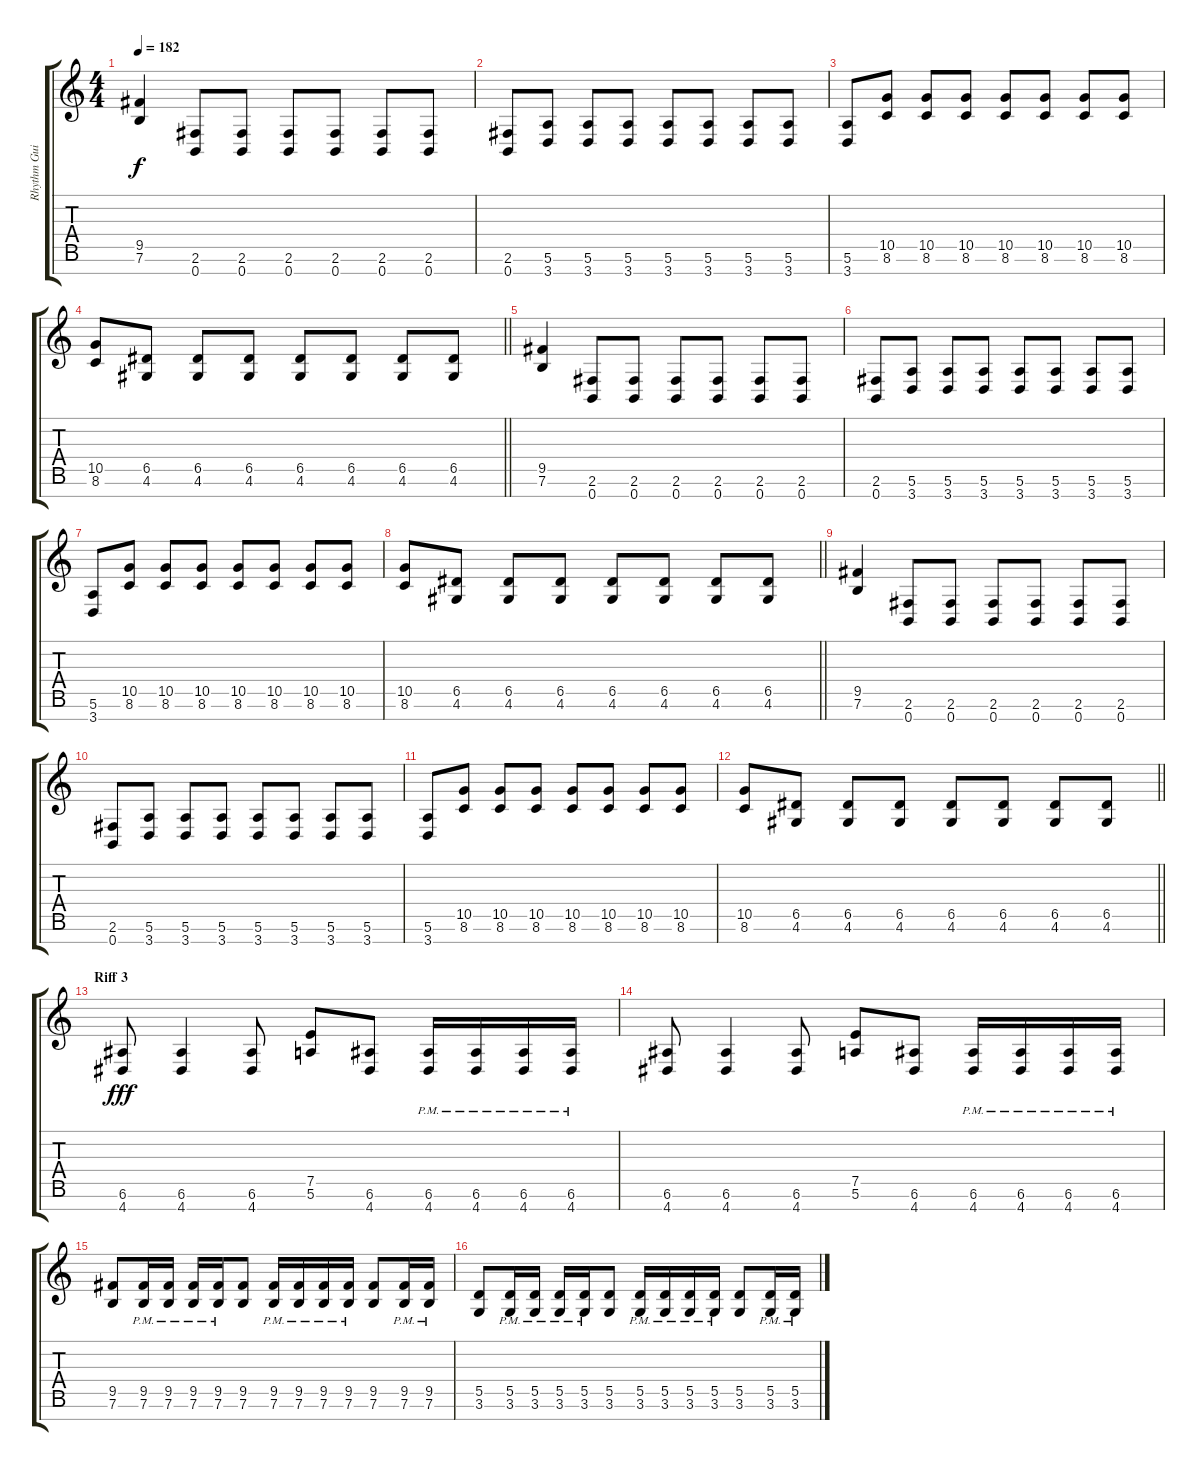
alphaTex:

\track ("Rhythm Guitar 1" "Rhythm Gui") {instrument distortionguitar}
\staff {score tabs}
\tuning (E4 B3 G3 D3 A2 E2 B1) {hide}
\ts (4 4)
\tempo 182
\clef g2
\ks c
(9.5 7.6).4{dy f} (2.6 0.7).8 (2.6 0.7).8 (2.6 0.7).8 (2.6 0.7).8 (2.6 0.7).8 (2.6 0.7).8 |
(2.6 0.7).8 (5.6 3.7).8 (5.6 3.7).8 (5.6 3.7).8 (5.6 3.7).8 (5.6 3.7).8 (5.6 3.7).8 (5.6 3.7).8 |
(5.6 3.7).8 (10.5 8.6).8 (10.5 8.6).8 (10.5 8.6).8 (10.5 8.6).8 (10.5 8.6).8 (10.5 8.6).8 (10.5 8.6).8 |
\barLineRight lightlight
(10.5 8.6).8 (6.5 4.6).8 (6.5 4.6).8 (6.5 4.6).8 (6.5 4.6).8 (6.5 4.6).8 (6.5 4.6).8 (6.5 4.6).8 |
(9.5 7.6).4 (2.6 0.7).8 (2.6 0.7).8 (2.6 0.7).8 (2.6 0.7).8 (2.6 0.7).8 (2.6 0.7).8 |
(2.6 0.7).8 (5.6 3.7).8 (5.6 3.7).8 (5.6 3.7).8 (5.6 3.7).8 (5.6 3.7).8 (5.6 3.7).8 (5.6 3.7).8 |
(5.6 3.7).8 (10.5 8.6).8 (10.5 8.6).8 (10.5 8.6).8 (10.5 8.6).8 (10.5 8.6).8 (10.5 8.6).8 (10.5 8.6).8 |
\barLineRight lightlight
(10.5 8.6).8 (6.5 4.6).8 (6.5 4.6).8 (6.5 4.6).8 (6.5 4.6).8 (6.5 4.6).8 (6.5 4.6).8 (6.5 4.6).8 |
(9.5 7.6).4 (2.6 0.7).8 (2.6 0.7).8 (2.6 0.7).8 (2.6 0.7).8 (2.6 0.7).8 (2.6 0.7).8 |
(2.6 0.7).8 (5.6 3.7).8 (5.6 3.7).8 (5.6 3.7).8 (5.6 3.7).8 (5.6 3.7).8 (5.6 3.7).8 (5.6 3.7).8 |
(5.6 3.7).8 (10.5 8.6).8 (10.5 8.6).8 (10.5 8.6).8 (10.5 8.6).8 (10.5 8.6).8 (10.5 8.6).8 (10.5 8.6).8 |
\barLineRight lightlight
(10.5 8.6).8 (6.5 4.6).8 (6.5 4.6).8 (6.5 4.6).8 (6.5 4.6).8 (6.5 4.6).8 (6.5 4.6).8 (6.5 4.6).8 |
\section ("" "Riff 3")
(6.6 4.7).8{dy fff} (6.6 4.7).4 (6.6 4.7).8 (7.5 5.6).8 (6.6 4.7).8 (6.6{pm} 4.7{pm}).16 (6.6{pm} 4.7{pm}).16 (6.6{pm} 4.7{pm}).16 (6.6{pm} 4.7{pm}).16 |
(6.6 4.7).8 (6.6 4.7).4 (6.6 4.7).8 (7.5 5.6).8 (6.6 4.7).8 (6.6{pm} 4.7{pm}).16 (6.6{pm} 4.7{pm}).16 (6.6{pm} 4.7{pm}).16 (6.6{pm} 4.7{pm}).16 |
(9.5 7.6).8 (9.5{pm} 7.6{pm}).16 (9.5{pm} 7.6{pm}).16 (9.5{pm} 7.6{pm}).16 (9.5{pm} 7.6{pm}).16 (9.5 7.6).8 (9.5{pm} 7.6{pm}).16 (9.5{pm} 7.6{pm}).16 (9.5{pm} 7.6{pm}).16 (9.5{pm} 7.6{pm}).16 (9.5 7.6).8 (9.5{pm} 7.6{pm}).16 (9.5{pm} 7.6{pm}).16 |
(5.5 3.6).8 (5.5{pm} 3.6{pm}).16 (5.5{pm} 3.6{pm}).16 (5.5{pm} 3.6{pm}).16 (5.5{pm} 3.6{pm}).16 (5.5 3.6).8 (5.5{pm} 3.6{pm}).16 (5.5{pm} 3.6{pm}).16 (5.5{pm} 3.6{pm}).16 (5.5{pm} 3.6{pm}).16 (5.5 3.6).8 (5.5{pm} 3.6{pm}).16 (5.5{pm} 3.6{pm}).16
